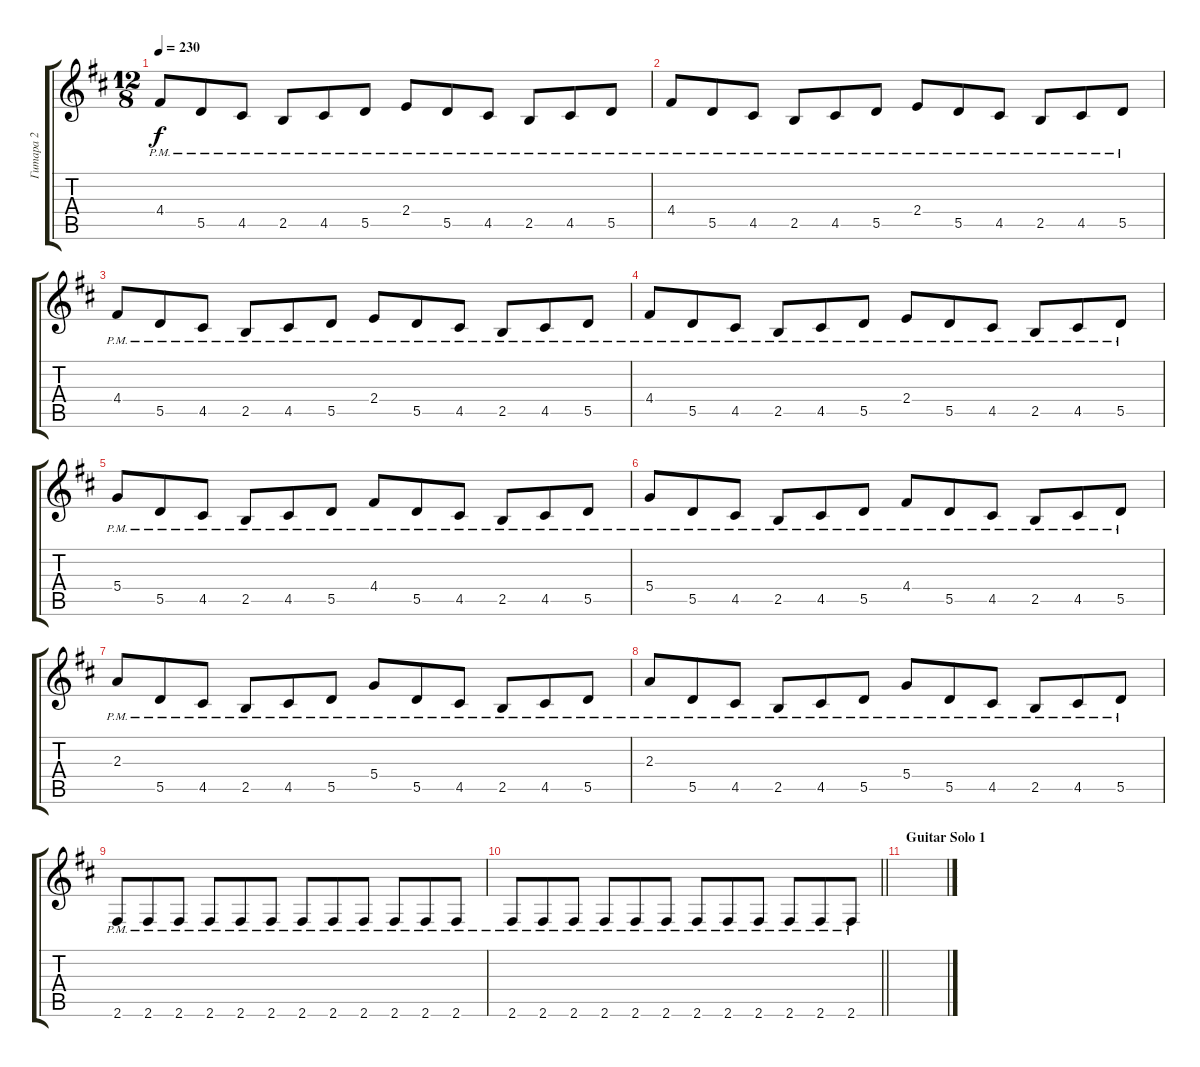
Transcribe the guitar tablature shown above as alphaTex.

\track ("Гитара 2" "Гитара 2") {instrument distortionguitar}
\staff {score tabs}
\tuning (E4 B3 G3 D3 A2 E2) {hide}
\ts (12 8)
\tempo 230
\clef g2
\ks bminor
4.4{pm}.8{dy f} 5.5{pm}.8 4.5{pm}.8 2.5{pm}.8 4.5{pm}.8 5.5{pm}.8 2.4{pm}.8 5.5{pm}.8 4.5{pm}.8 2.5{pm}.8 4.5{pm}.8 5.5{pm}.8 |
4.4{pm}.8 5.5{pm}.8 4.5{pm}.8 2.5{pm}.8 4.5{pm}.8 5.5{pm}.8 2.4{pm}.8 5.5{pm}.8 4.5{pm}.8 2.5{pm}.8 4.5{pm}.8 5.5{pm}.8 |
4.4{pm}.8 5.5{pm}.8 4.5{pm}.8 2.5{pm}.8 4.5{pm}.8 5.5{pm}.8 2.4{pm}.8 5.5{pm}.8 4.5{pm}.8 2.5{pm}.8 4.5{pm}.8 5.5{pm}.8 |
4.4{pm}.8 5.5{pm}.8 4.5{pm}.8 2.5{pm}.8 4.5{pm}.8 5.5{pm}.8 2.4{pm}.8 5.5{pm}.8 4.5{pm}.8 2.5{pm}.8 4.5{pm}.8 5.5{pm}.8 |
5.4{pm}.8 5.5{pm}.8 4.5{pm}.8 2.5{pm}.8 4.5{pm}.8 5.5{pm}.8 4.4{pm}.8 5.5{pm}.8 4.5{pm}.8 2.5{pm}.8 4.5{pm}.8 5.5{pm}.8 |
5.4{pm}.8 5.5{pm}.8 4.5{pm}.8 2.5{pm}.8 4.5{pm}.8 5.5{pm}.8 4.4{pm}.8 5.5{pm}.8 4.5{pm}.8 2.5{pm}.8 4.5{pm}.8 5.5{pm}.8 |
2.3{pm}.8 5.5{pm}.8 4.5{pm}.8 2.5{pm}.8 4.5{pm}.8 5.5{pm}.8 5.4{pm}.8 5.5{pm}.8 4.5{pm}.8 2.5{pm}.8 4.5{pm}.8 5.5{pm}.8 |
2.3{pm}.8 5.5{pm}.8 4.5{pm}.8 2.5{pm}.8 4.5{pm}.8 5.5{pm}.8 5.4{pm}.8 5.5{pm}.8 4.5{pm}.8 2.5{pm}.8 4.5{pm}.8 5.5{pm}.8 |
2.6{pm}.8 2.6{pm}.8 2.6{pm}.8 2.6{pm}.8 2.6{pm}.8 2.6{pm}.8 2.6{pm}.8 2.6{pm}.8 2.6{pm}.8 2.6{pm}.8 2.6{pm}.8 2.6{pm}.8 |
\barLineRight lightlight
2.6{pm}.8 2.6{pm}.8 2.6{pm}.8 2.6{pm}.8 2.6{pm}.8 2.6{pm}.8 2.6{pm}.8 2.6{pm}.8 2.6{pm}.8 2.6{pm}.8 2.6{pm}.8 2.6{pm}.8 |
\section ("" "Guitar Solo 1")
